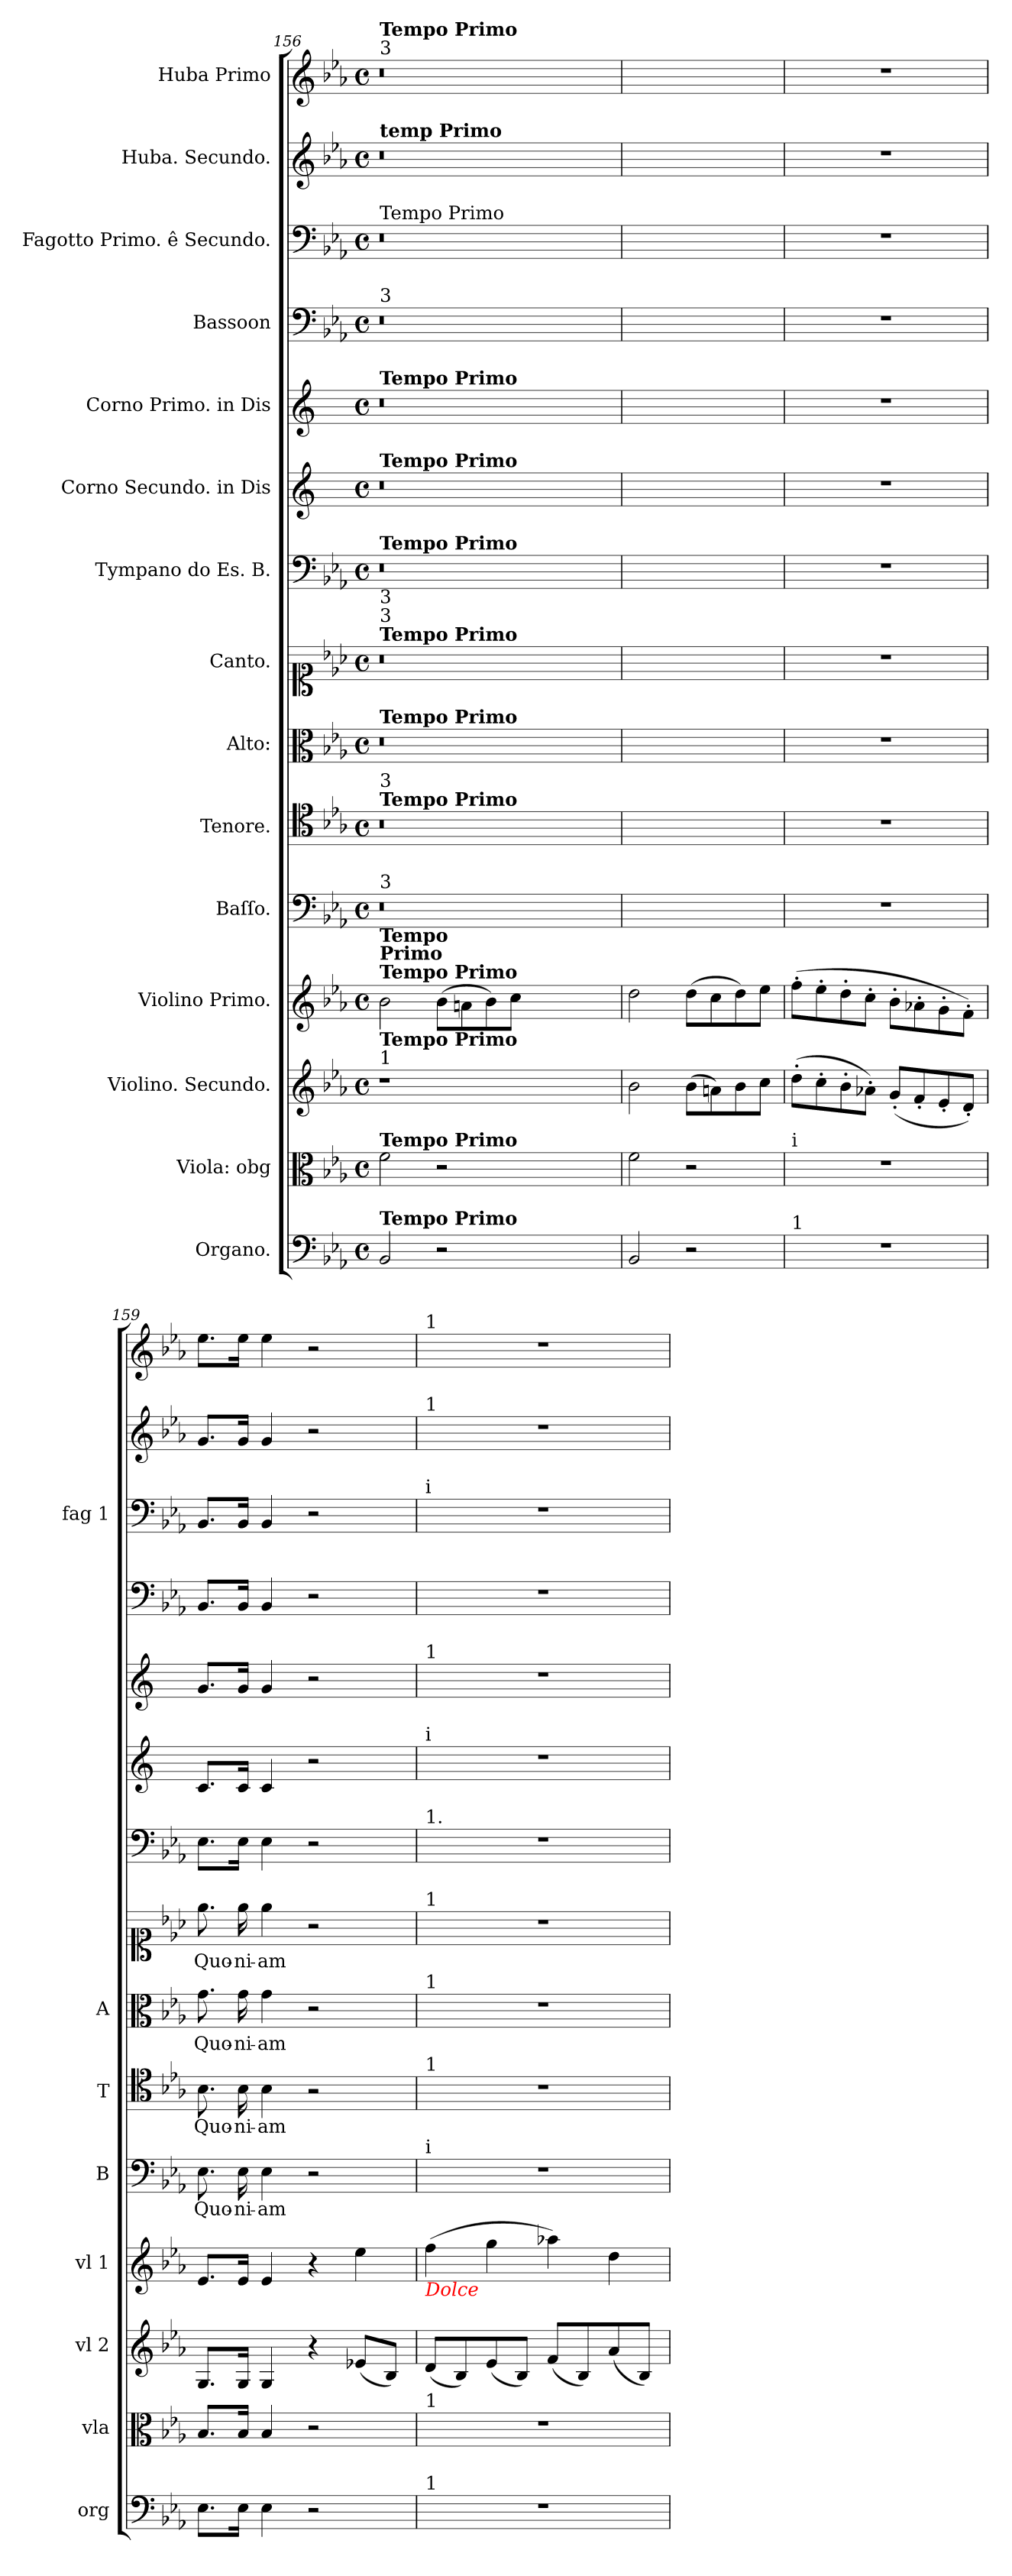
**kern	**dynam	**kern	**dynam	**kern	**dynam	**kern	**dynam	**kern	**text	**dynam	**kern	**text	**dynam	**kern	**text	**dynam	**kern	**text	**dynam	**kern	**dynam	**kern	**dynam	**kern	**dynam	**kern	**kern	**dynam	**kern	**dynam	**kern	**dynam
*part15	*part15	*part14	*part14	*part13	*part13	*part12	*part12	*part11	*part11	*part11	*part10	*part10	*part10	*part9	*part9	*part9	*part8	*part8	*part8	*part7	*part7	*part6	*part6	*part5	*part5	*part4	*part3	*part3	*part2	*part2	*part1	*part1
*staff15	*staff15	*staff14	*staff14	*staff13	*staff13	*staff12	*staff12	*staff11	*staff11	*staff11	*staff10	*staff10	*staff10	*staff9	*staff9	*staff9	*staff8	*staff8	*staff8	*staff7	*staff7	*staff6	*staff6	*staff5	*staff5	*staff4	*staff3	*staff3	*staff2	*staff2	*staff1	*staff1
*I"Organo.	*	*I"Viola: obg	*	*I"Violino. Secundo.	*	*I"Violino Primo.	*	*I"Baſſo.	*	*	*I"Tenore.	*	*	*I"Alto:	*	*	*I"Canto.	*	*	*I"Tympano do Es. B.	*	*I"Corno Secundo. in Dis	*	*I"Corno Primo. in Dis	*	*I"Bassoon	*I"Fagotto Primo. ê Secundo.	*	*I"Huba. Secundo.	*	*I"Huba Primo	*
*I'org	*	*I'vla	*	*I'vl 2	*	*I'vl 1	*	*I'B	*	*	*I'T	*	*	*I'A	*	*	*	*	*	*	*	*	*	*	*	*	*I'fag 1	*	*	*	*	*
*clefF4	*	*clefC3	*	*clefG2	*	*clefG2	*	*clefF4	*	*	*clefC4	*	*	*clefC3	*	*	*clefC1	*	*	*clefF4	*	*clefG2	*	*clefG2	*	*clefF4	*clefF4	*	*clefG2	*	*clefG2	*
*	*	*	*	*	*	*	*	*	*	*	*	*	*	*	*	*	*	*	*	*	*	*ITrd5c9	*	*ITrd5c9	*	*	*	*	*	*	*	*
*k[b-e-a-]	*	*k[b-e-a-]	*	*k[b-e-a-]	*	*k[b-e-a-]	*	*k[b-e-a-]	*	*	*k[b-e-a-]	*	*	*k[b-e-a-]	*	*	*k[b-e-a-]	*	*	*k[b-e-a-]	*	*k[b-e-a-]	*	*k[b-e-a-]	*	*k[b-e-a-]	*k[b-e-a-]	*	*k[b-e-a-]	*	*k[b-e-a-]	*
*E-:	*	*E-:	*	*E-:	*	*E-:	*	*E-:	*	*	*	*	*	*E-:	*	*	*E-:	*	*	*	*	*E-:	*	*E-:	*	*	*	*	*E-:	*	*E-:	*
*M4/4	*	*M4/4	*	*M4/4	*	*M4/4	*	*M4/4	*	*	*M4/4	*	*	*M4/4	*	*	*M4/4	*	*	*M4/4	*	*M4/4	*	*M4/4	*	*M4/4	*M4/4	*	*M4/4	*	*M4/4	*
*met(c)	*	*met(c)	*	*met(c)	*	*met(c)	*	*met(c)	*	*	*met(c)	*	*	*met(c)	*	*	*met(c)	*	*	*met(c)	*	*met(c)	*	*met(c)	*	*met(c)	*met(c)	*	*met(c)	*	*met(c)	*
=156	=156	=156	=156	=156	=156	=156	=156	=156	=156	=156	=156	=156	=156	=156	=156	=156	=156	=156	=156	=156	=156	=156	=156	=156	=156	=156	=156	=156	=156	=156	=156	=156
!	!	!	!	!	!	!	!	!	!	!	!	!	!	!	!	!	!	!	!	!	!	!	!	!	!	!	!	!	!	!	!LO:TX:a:t=3	!
!	!	!	!	!	!	!	!	!	!	!	!	!	!	!	!	!	!	!	!	!	!	!	!	!	!	!	!	!	!	!	!LO:TX:a:B:t=Tempo Primo	!
!	!	!	!	!	!	!	!	!	!	!	!	!	!	!	!	!	!	!	!	!	!	!	!	!	!	!	!	!	!LO:TX:a:B:t=temp Primo	!	!	!
!	!	!	!	!	!	!	!	!	!	!	!	!	!	!	!	!	!	!	!	!	!	!	!	!	!	!	!LO:TX:a:t=Tempo Primo	!	!	!	!	!
!	!	!	!	!	!	!	!	!	!	!	!	!	!	!	!	!	!	!	!	!	!	!	!	!	!	!LO:TX:a:t=3	!	!	!	!	!	!
!	!	!	!	!	!	!	!	!	!	!	!	!	!	!	!	!	!	!	!	!	!	!	!	!LO:TX:a:B:t=Tempo Primo	!	!	!	!	!	!	!	!
!	!	!	!	!	!	!	!	!	!	!	!	!	!	!	!	!	!	!	!	!	!	!LO:TX:a:B:t=Tempo Primo	!	!	!	!	!	!	!	!	!	!
!	!	!	!	!	!	!	!	!	!	!	!	!	!	!	!	!	!	!	!	!LO:TX:b:t=3	!	!	!	!	!	!	!	!	!	!	!	!
!	!	!	!	!	!	!	!	!	!	!	!	!	!	!	!	!	!	!	!	!LO:TX:a:B:t=Tempo Primo	!	!	!	!	!	!	!	!	!	!	!	!
!	!	!	!	!	!	!	!	!	!	!	!	!	!	!	!	!	!LO:TX:a:B:t=Tempo Primo	!	!	!	!	!	!	!	!	!	!	!	!	!	!	!
!	!	!	!	!	!	!	!	!	!	!	!	!	!	!	!	!	!LO:TX:a:t=3	!	!	!	!	!	!	!	!	!	!	!	!	!	!	!
!	!	!	!	!	!	!	!	!	!	!	!	!	!	!LO:TX:a:B:t=Tempo Primo	!	!	!	!	!	!	!	!	!	!	!	!	!	!	!	!	!	!
!	!	!	!	!	!	!	!	!	!	!	!LO:TX:a:B:t=Tempo Primo	!	!	!	!	!	!	!	!	!	!	!	!	!	!	!	!	!	!	!	!	!
!	!	!	!	!	!	!	!	!	!	!	!LO:TX:a:t=3	!	!	!	!	!	!	!	!	!	!	!	!	!	!	!	!	!	!	!	!	!
!	!	!	!	!	!	!	!	!LO:TX:b:B:t=Tempo \nPrimo	!	!	!	!	!	!	!	!	!	!	!	!	!	!	!	!	!	!	!	!	!	!	!	!
!	!	!	!	!	!	!	!	!LO:TX:a:t=3	!	!	!	!	!	!	!	!	!	!	!	!	!	!	!	!	!	!	!	!	!	!	!	!
!	!	!	!	!	!	!LO:TX:a:B:t=Tempo Primo	!	!	!	!	!	!	!	!	!	!	!	!	!	!	!	!	!	!	!	!	!	!	!	!	!	!
!	!	!	!	!LO:TX:a:t=1	!	!	!	!	!	!	!	!	!	!	!	!	!	!	!	!	!	!	!	!	!	!	!	!	!	!	!	!
!	!	!	!	!LO:TX:a:B:t=Tempo Primo	!	!	!	!	!	!	!	!	!	!	!	!	!	!	!	!	!	!	!	!	!	!	!	!	!	!	!	!
!	!	!LO:TX:a:B:t=Tempo Primo	!	!	!	!	!	!	!	!	!	!	!	!	!	!	!	!	!	!	!	!	!	!	!	!	!	!	!	!	!	!
!LO:TX:a:B:t=Tempo Primo	!	!	!	!	!	!	!	!	!	!	!	!	!	!	!	!	!	!	!	!	!	!	!	!	!	!	!	!	!	!	!	!
!	!LO:DY:b:rj	!	!LO:DY:b	!	!	!	!LO:DY:b	!	!	!	!	!	!	!	!	!	!	!	!	!	!	!	!	!	!	!	!	!	!	!	!	!
2BB-/	pia	2f\	pia	1r	.	2b-\	piano	0r	.	.	0r	.	.	0r	.	.	0r	.	.	0r	.	0r	.	0r	.	0r	0r	.	0r	.	0r	.
2r	.	2r	.	.	.	(8b-\L	.	.	.	.	.	.	.	.	.	.	.	.	.	.	.	.	.	.	.	.	.	.	.	.	.	.
.	.	.	.	.	.	8an\	.	.	.	.	.	.	.	.	.	.	.	.	.	.	.	.	.	.	.	.	.	.	.	.	.	.
.	.	.	.	.	.	8b-\)	.	.	.	.	.	.	.	.	.	.	.	.	.	.	.	.	.	.	.	.	.	.	.	.	.	.
.	.	.	.	.	.	8cc\J	.	.	.	.	.	.	.	.	.	.	.	.	.	.	.	.	.	.	.	.	.	.	.	.	.	.
1ryy	.	1ryy	.	1ryy	.	1ryy	.	.	.	.	.	.	.	.	.	.	.	.	.	.	.	.	.	.	.	.	.	.	.	.	.	.
=157	=157	=157	=157	=157	=157	=157	=157	=157	=157	=157	=157	=157	=157	=157	=157	=157	=157	=157	=157	=157	=157	=157	=157	=157	=157	=157	=157	=157	=157	=157	=157	=157
!	!	!	!	!	!LO:DY:b	!	!	!	!	!	!	!	!	!	!	!	!	!	!	!	!	!	!	!	!	!	!	!	!	!	!	!
2BB-/	.	2f\	.	2b-\	piano	2dd\	.	1ryy	.	.	1ryy	.	.	1ryy	.	.	1ryy	.	.	1ryy	.	1ryy	.	1ryy	.	1ryy	1ryy	.	1ryy	.	1ryy	.
2r	.	2r	.	(8b-\L	.	(8dd\L	.	.	.	.	.	.	.	.	.	.	.	.	.	.	.	.	.	.	.	.	.	.	.	.	.	.
.	.	.	.	8an\)	.	8cc\	.	.	.	.	.	.	.	.	.	.	.	.	.	.	.	.	.	.	.	.	.	.	.	.	.	.
.	.	.	.	8b-\	.	8dd\)	.	.	.	.	.	.	.	.	.	.	.	.	.	.	.	.	.	.	.	.	.	.	.	.	.	.
.	.	.	.	8cc\J	.	8ee-\J	.	.	.	.	.	.	.	.	.	.	.	.	.	.	.	.	.	.	.	.	.	.	.	.	.	.
=158	=158	=158	=158	=158	=158	=158	=158	=158	=158	=158	=158	=158	=158	=158	=158	=158	=158	=158	=158	=158	=158	=158	=158	=158	=158	=158	=158	=158	=158	=158	=158	=158
!	!	!LO:TX:a:t=i	!	!	!	!	!	!	!	!	!	!	!	!	!	!	!	!	!	!	!	!	!	!	!	!	!	!	!	!	!	!
!LO:TX:a:t=1	!	!	!	!	!	!	!	!	!	!	!	!	!	!	!	!	!	!	!	!	!	!	!	!	!	!	!	!	!	!	!	!
1r	.	1r	.	(8dd'\L	.	(8ff'\L	.	1r	.	.	1r	.	.	1r	.	.	1r	.	.	1r	.	1r	.	1r	.	1r	1r	.	1r	.	1r	.
.	.	.	.	8cc'\	.	8ee-'\	.	.	.	.	.	.	.	.	.	.	.	.	.	.	.	.	.	.	.	.	.	.	.	.	.	.
.	.	.	.	8b-'\	.	8dd'\	.	.	.	.	.	.	.	.	.	.	.	.	.	.	.	.	.	.	.	.	.	.	.	.	.	.
.	.	.	.	8a-X'\J)	.	8cc'\J	.	.	.	.	.	.	.	.	.	.	.	.	.	.	.	.	.	.	.	.	.	.	.	.	.	.
.	.	.	.	(8g'/L	.	8b-'\L	.	.	.	.	.	.	.	.	.	.	.	.	.	.	.	.	.	.	.	.	.	.	.	.	.	.
.	.	.	.	8f'/	.	8a-X'\	.	.	.	.	.	.	.	.	.	.	.	.	.	.	.	.	.	.	.	.	.	.	.	.	.	.
.	.	.	.	8e-'/	.	8g'\	.	.	.	.	.	.	.	.	.	.	.	.	.	.	.	.	.	.	.	.	.	.	.	.	.	.
.	.	.	.	8d'/J)	.	8f'\J)	.	.	.	.	.	.	.	.	.	.	.	.	.	.	.	.	.	.	.	.	.	.	.	.	.	.
=159	=159	=159	=159	=159	=159	=159	=159	=159	=159	=159	=159	=159	=159	=159	=159	=159	=159	=159	=159	=159	=159	=159	=159	=159	=159	=159	=159	=159	=159	=159	=159	=159
!	!LO:DY:b	!	!LO:DY:b	!	!LO:DY:a	!	!LO:DY:b	!	!	!LO:DY:b:rj	!	!	!LO:DY:b:rj	!	!	!LO:DY:b	!	!	!LO:DY:b	!	!LO:DY:b:rj	!	!LO:DY:b:rj	!	!LO:DY:b	!	!	!LO:DY:b	!	!LO:DY:b:rj	!	!LO:DY:b
8.E-\L	fort	8.B-/L	fort	8.G/L	forto	8.e-/L	forto	8.E-\	Quo-	for	8.B-\	Quo-	for	8.g\	Quo-	fort	8.ee-\	Quo-	fort	8.E-\L	f&colon;	8.E-/L	fort	8.B-/L	fort	8.BB-/L	8.BB-/L	fort	8.g/L	fort	8.ee-\L	fort
16E-\Jk	.	16B-/Jk	.	16G/Jk	.	16e-/Jk	.	16E-\	-ni-	.	16B-\	-ni-	.	16g\	-ni-	.	16ee-\	-ni-	.	16E-\Jk	.	16E-/Jk	.	16B-/Jk	.	16BB-/Jk	16BB-/Jk	.	16g/Jk	.	16ee-\Jk	.
4E-\	.	4B-/	.	4G/	.	4e-/	.	4E-\	-am	.	4B-\	-am	.	4g\	-am	.	4ee-\	-am	.	4E-\	.	4E-/	.	4B-/	.	4BB-/	4BB-/	.	4g/	.	4ee-\	.
2r	.	2r	.	4r	.	4r	.	2r	.	.	2r	.	.	2r	.	.	2r	.	.	2r	.	2r	.	2r	.	2r	2r	.	2r	.	2r	.
!	!	!	!	!	!LO:DY:a	!	!LO:DY:b	!	!	!	!	!	!	!	!	!	!	!	!	!	!	!	!	!	!	!	!	!	!	!	!	!
.	.	.	.	(8e-X/L	pia	4ee-\	pia	.	.	.	.	.	.	.	.	.	.	.	.	.	.	.	.	.	.	.	.	.	.	.	.	.
.	.	.	.	8B-/J)	.	.	.	.	.	.	.	.	.	.	.	.	.	.	.	.	.	.	.	.	.	.	.	.	.	.	.	.
=160	=160	=160	=160	=160	=160	=160	=160	=160	=160	=160	=160	=160	=160	=160	=160	=160	=160	=160	=160	=160	=160	=160	=160	=160	=160	=160	=160	=160	=160	=160	=160	=160
!	!	!	!	!	!	!	!	!	!	!	!	!	!	!	!	!	!	!	!	!	!	!	!	!	!	!	!	!	!	!	!LO:TX:a:t=1	!
!	!	!	!	!	!	!	!	!	!	!	!	!	!	!	!	!	!	!	!	!	!	!	!	!	!	!	!	!	!LO:TX:a:t=1	!	!	!
!	!	!	!	!	!	!	!	!	!	!	!	!	!	!	!	!	!	!	!	!	!	!	!	!	!	!	!LO:TX:a:t=i	!	!	!	!	!
!	!	!	!	!	!	!	!	!	!	!	!	!	!	!	!	!	!	!	!	!	!	!	!	!LO:TX:a:t=1	!	!	!	!	!	!	!	!
!	!	!	!	!	!	!	!	!	!	!	!	!	!	!	!	!	!	!	!	!	!	!LO:TX:a:t=i	!	!	!	!	!	!	!	!	!	!
!	!	!	!	!	!	!	!	!	!	!	!	!	!	!	!	!	!	!	!	!LO:TX:a:t=1.	!	!	!	!	!	!	!	!	!	!	!	!
!	!	!	!	!	!	!	!	!	!	!	!	!	!	!	!	!	!LO:TX:a:t=1	!	!	!	!	!	!	!	!	!	!	!	!	!	!	!
!	!	!	!	!	!	!	!	!	!	!	!	!	!	!LO:TX:a:t=1	!	!	!	!	!	!	!	!	!	!	!	!	!	!	!	!	!	!
!	!	!	!	!	!	!	!	!	!	!	!LO:TX:a:t=1	!	!	!	!	!	!	!	!	!	!	!	!	!	!	!	!	!	!	!	!	!
!	!	!	!	!	!	!	!	!LO:TX:a:t=i	!	!	!	!	!	!	!	!	!	!	!	!	!	!	!	!	!	!	!	!	!	!	!	!
!	!	!	!	!	!	!LO:TX:b:i:color=red:t=Dolce	!	!	!	!	!	!	!	!	!	!	!	!	!	!	!	!	!	!	!	!	!	!	!	!	!	!
!	!	!LO:TX:a:t=1	!	!	!	!	!	!	!	!	!	!	!	!	!	!	!	!	!	!	!	!	!	!	!	!	!	!	!	!	!	!
!LO:TX:a:t=1	!	!	!	!	!	!	!	!	!	!	!	!	!	!	!	!	!	!	!	!	!	!	!	!	!	!	!	!	!	!	!	!
1r	.	1r	.	(8d/L	.	(4ff\	.	1r	.	.	1r	.	.	1r	.	.	1r	.	.	1r	.	1r	.	1r	.	1r	1r	.	1r	.	1r	.
.	.	.	.	8B-/)	.	.	.	.	.	.	.	.	.	.	.	.	.	.	.	.	.	.	.	.	.	.	.	.	.	.	.	.
.	.	.	.	(8e-/	.	4gg\	.	.	.	.	.	.	.	.	.	.	.	.	.	.	.	.	.	.	.	.	.	.	.	.	.	.
.	.	.	.	8B-/J)	.	.	.	.	.	.	.	.	.	.	.	.	.	.	.	.	.	.	.	.	.	.	.	.	.	.	.	.
.	.	.	.	(8f/L	.	4aa-X\)	.	.	.	.	.	.	.	.	.	.	.	.	.	.	.	.	.	.	.	.	.	.	.	.	.	.
.	.	.	.	8B-/)	.	.	.	.	.	.	.	.	.	.	.	.	.	.	.	.	.	.	.	.	.	.	.	.	.	.	.	.
.	.	.	.	(8a-/	.	4dd\	.	.	.	.	.	.	.	.	.	.	.	.	.	.	.	.	.	.	.	.	.	.	.	.	.	.
.	.	.	.	8B-/J)	.	.	.	.	.	.	.	.	.	.	.	.	.	.	.	.	.	.	.	.	.	.	.	.	.	.	.	.
=	=	=	=	=	=	=	=	=	=	=	=	=	=	=	=	=	=	=	=	=	=	=	=	=	=	=	=	=	=	=	=	=
*-	*-	*-	*-	*-	*-	*-	*-	*-	*-	*-	*-	*-	*-	*-	*-	*-	*-	*-	*-	*-	*-	*-	*-	*-	*-	*-	*-	*-	*-	*-	*-	*-
